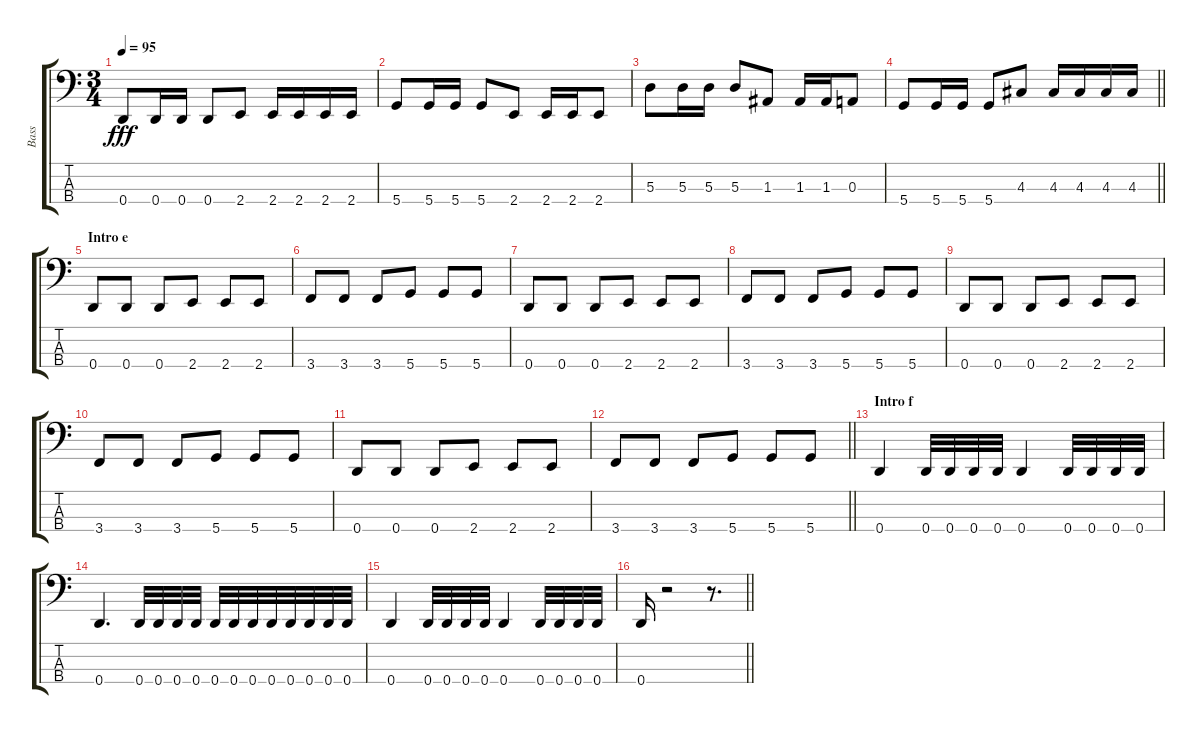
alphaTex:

\track ("Bass" "Bass") {instrument electricbasspick}
\staff {score tabs}
\tuning (G2 D2 A1 D1) {hide}
\ts (3 4)
\tempo 95
\clef f4
\ks c
0.4.8{dy fff} 0.4.16 0.4.16 0.4.8 2.4.8 2.4.16 2.4.16 2.4.16 2.4.16 |
5.4.8 5.4.16 5.4.16 5.4.8 2.4.8 2.4.16 2.4.16 2.4.8 |
5.3.8 5.3.16 5.3.16 5.3.8 1.3.8 1.3.16 1.3.16 0.3.8 |
\barLineRight lightlight
5.4.8 5.4.16 5.4.16 5.4.8 4.3.8 4.3.16 4.3.16 4.3.16 4.3.16 |
\section ("" "Intro e")
0.4.8 0.4.8 0.4.8 2.4.8 2.4.8 2.4.8 |
3.4.8 3.4.8 3.4.8 5.4.8 5.4.8 5.4.8 |
0.4.8 0.4.8 0.4.8 2.4.8 2.4.8 2.4.8 |
3.4.8 3.4.8 3.4.8 5.4.8 5.4.8 5.4.8 |
0.4.8 0.4.8 0.4.8 2.4.8 2.4.8 2.4.8 |
3.4.8 3.4.8 3.4.8 5.4.8 5.4.8 5.4.8 |
0.4.8 0.4.8 0.4.8 2.4.8 2.4.8 2.4.8 |
\barLineRight lightlight
3.4.8 3.4.8 3.4.8 5.4.8 5.4.8 5.4.8 |
\section ("" "Intro f")
0.4.4 0.4.32 0.4.32 0.4.32 0.4.32 0.4.4 0.4.32 0.4.32 0.4.32 0.4.32 |
0.4.4{d} 0.4.32 0.4.32 0.4.32 0.4.32 0.4.32 0.4.32 0.4.32 0.4.32 0.4.32 0.4.32 0.4.32 0.4.32 |
0.4.4 0.4.32 0.4.32 0.4.32 0.4.32 0.4.4 0.4.32 0.4.32 0.4.32 0.4.32 |
\barLineRight lightlight
0.4.16 r.2 r.8{d}
